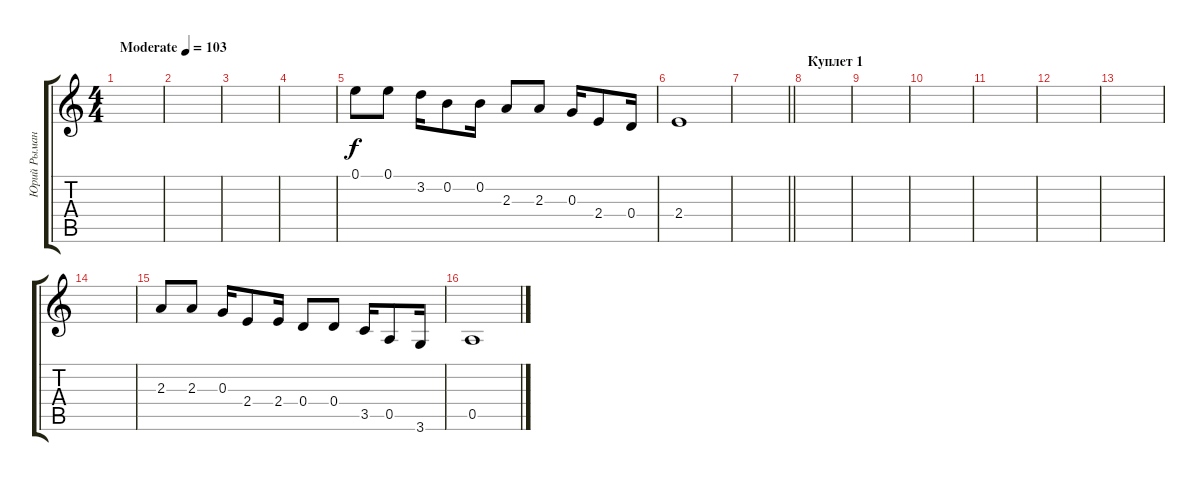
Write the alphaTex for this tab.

\track ("Юрий Рыманов (электро-гитара 2)" "Юрий Рыман") {instrument electricguitarjazz}
\staff {score tabs}
\tuning (E4 B3 G3 D3 A2 E2) {hide}
\ts (4 4)
\tempo (103 "Moderate")
\clef g2
\ks c
|
|
|
|
0.1.8 0.1.8 3.2.16 0.2.8 0.2.16 2.3.8 2.3.8 0.3.16 2.4.8 0.4.16 |
2.4.1 |
\barLineRight lightlight
|
\section ("" "Куплет 1")
|
|
|
|
|
|
|
2.3.8 2.3.8 0.3.16 2.4.8 2.4.16 0.4.8 0.4.8 3.5.16 0.5.8 3.6.16 |
0.5.1
